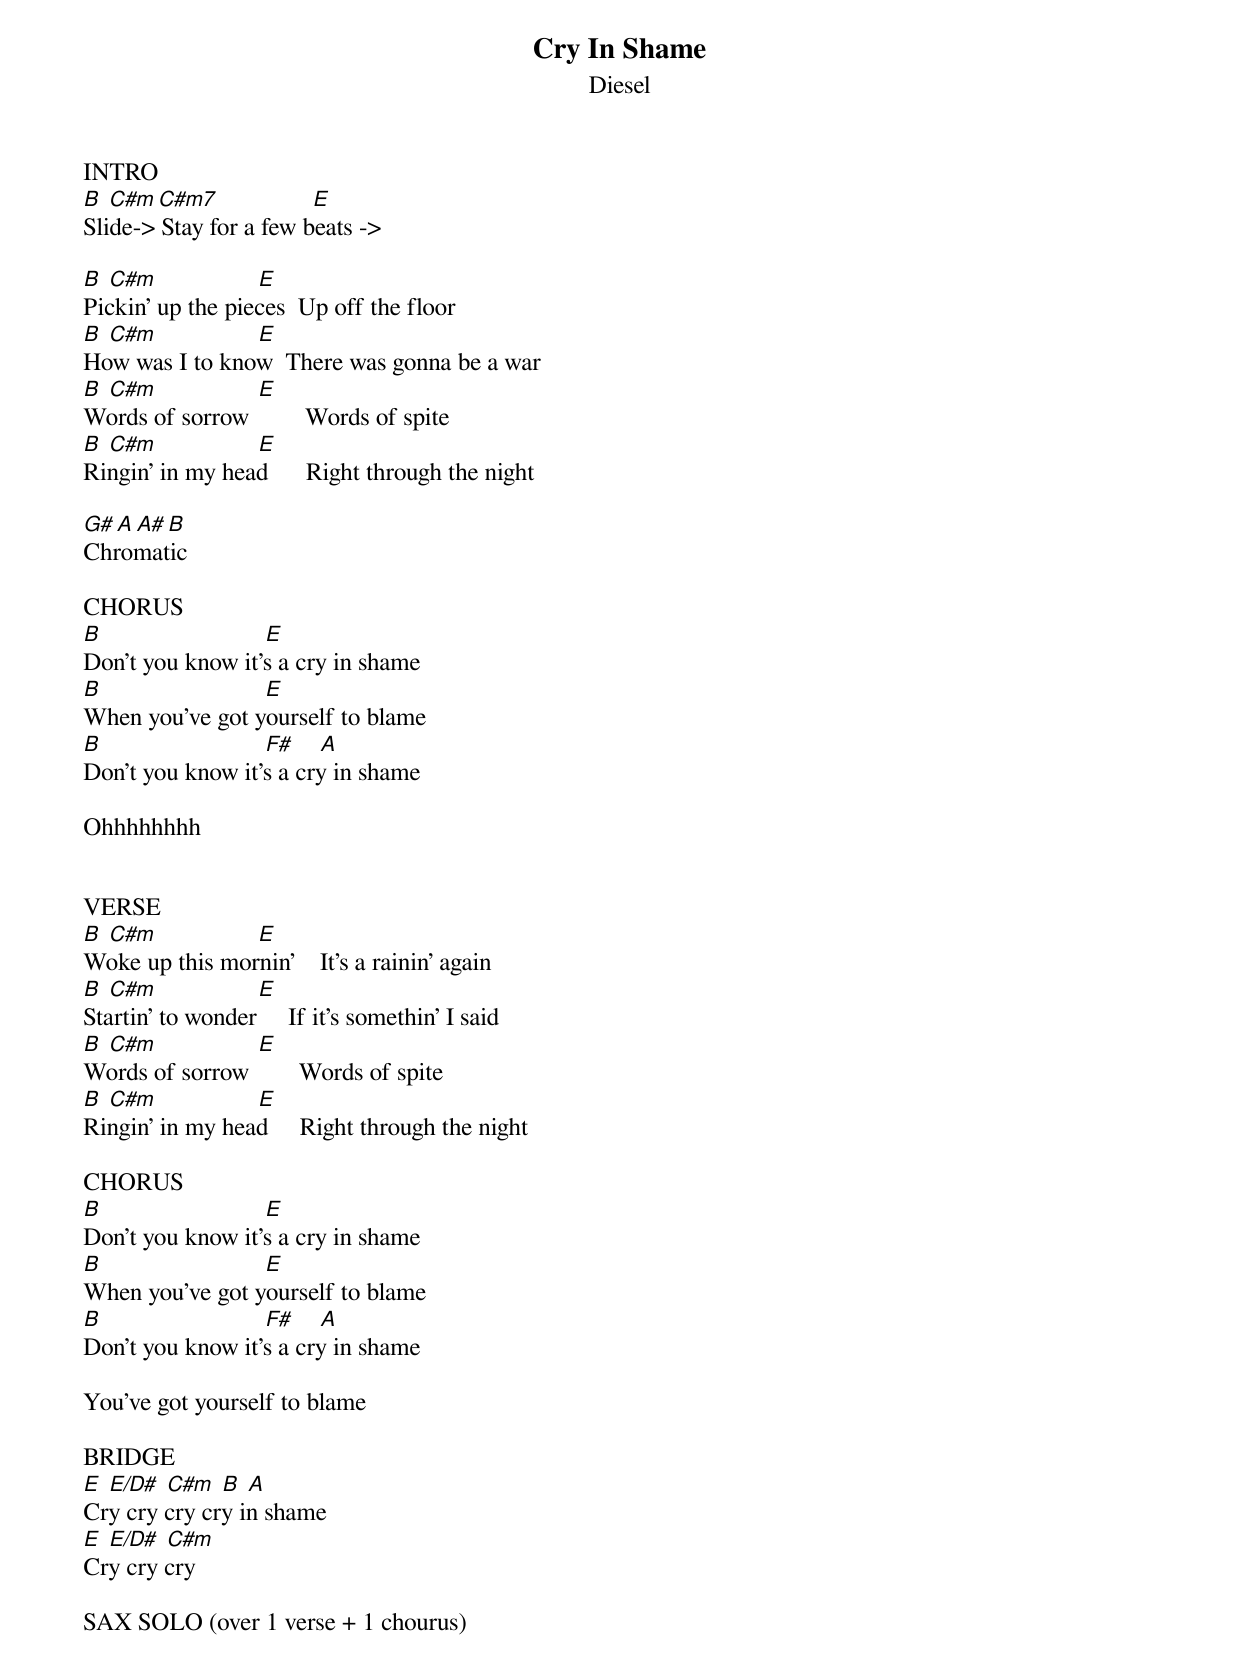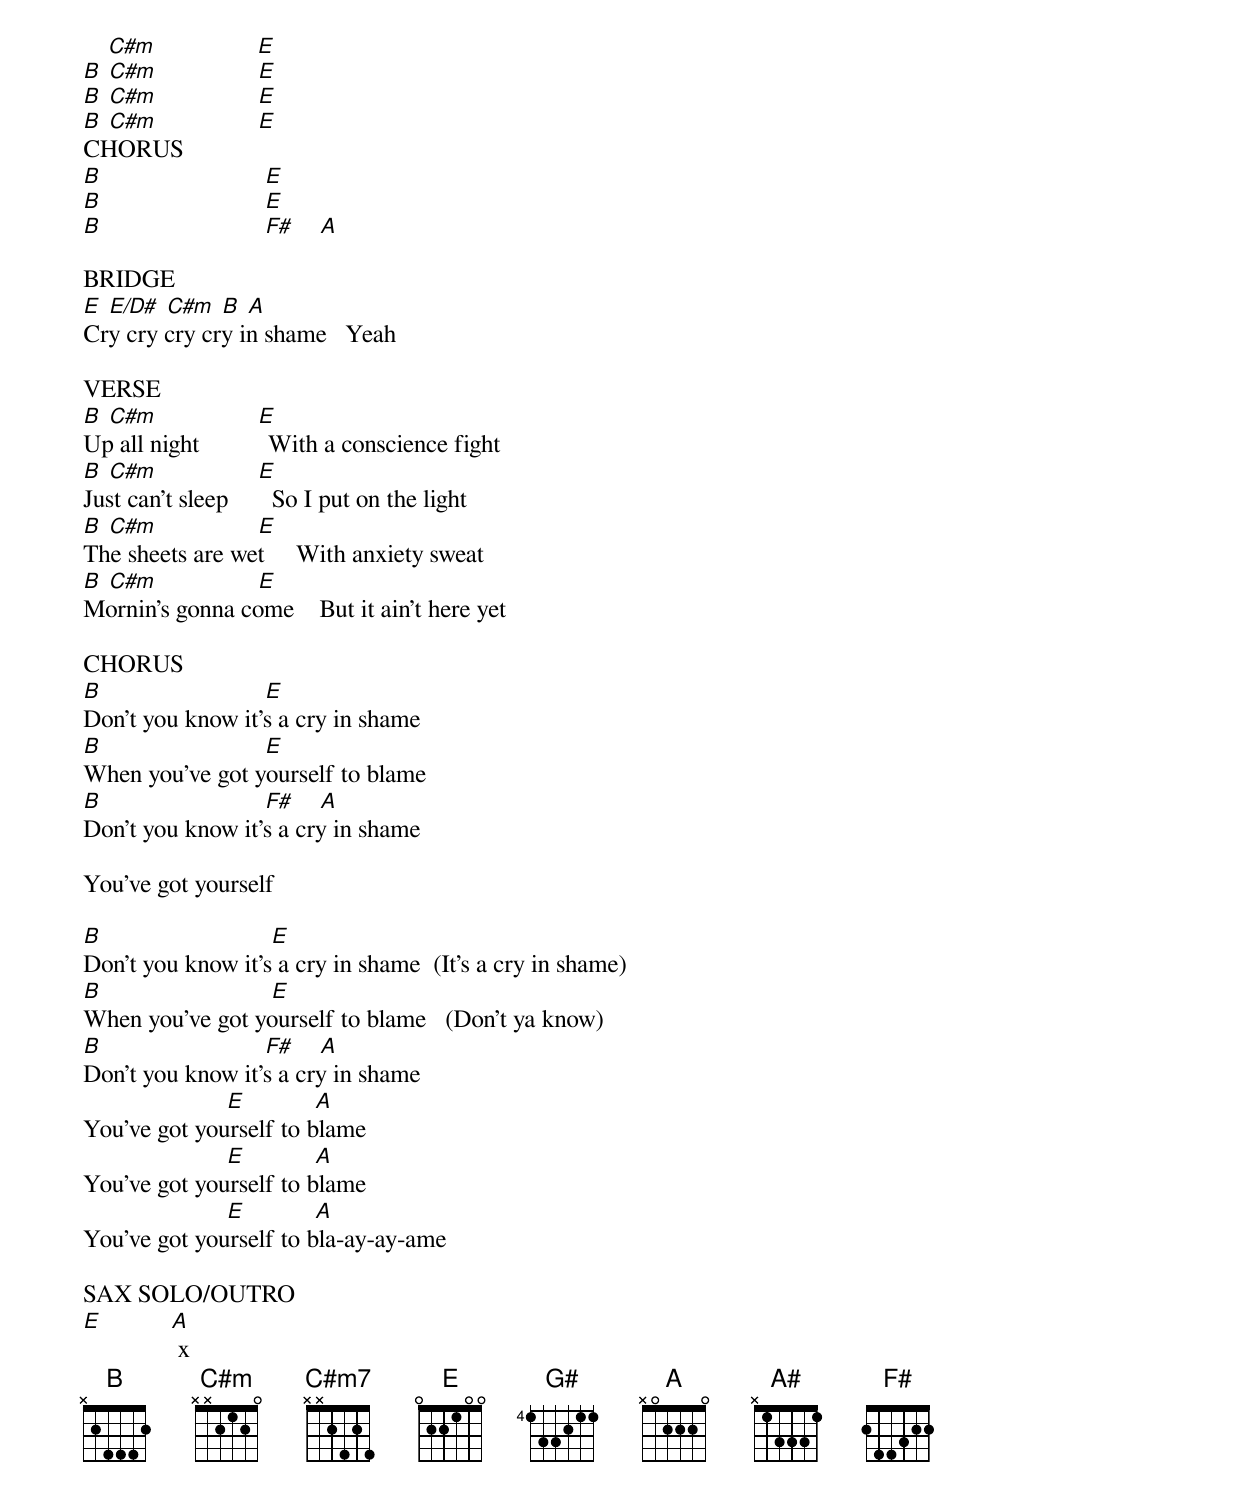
{t: Cry In Shame}
{st: Diesel}

INTRO
[B] [C#m][C#m7]               [E]
Slide-> Stay for a few beats ->

[B] [C#m]                [E]
Pickin' up the pieces  Up off the floor
[B] [C#m]                [E]
How was I to know  There was gonna be a war
[B] [C#m]                [E]
Words of sorrow         Words of spite
[B] [C#m]                [E]
Ringin' in my head      Right through the night

[G#][A][A#][B]
Chromatic

CHORUS
[B]                          [E]
Don't you know it's a cry in shame
[B]                          [E]
When you've got yourself to blame
[B]                          [F#]    [A]
Don't you know it's a cry in shame

Ohhhhhhhh


VERSE
[B] [C#m]                [E]
Woke up this mornin'    It's a rainin' again
[B] [C#m]                [E]
Startin' to wonder     If it's somethin' I said
[B] [C#m]                [E]
Words of sorrow        Words of spite
[B] [C#m]                [E]
Ringin' in my head     Right through the night

CHORUS
[B]                          [E]
Don't you know it's a cry in shame
[B]                          [E]
When you've got yourself to blame
[B]                          [F#]    [A]
Don't you know it's a cry in shame

You've got yourself to blame

BRIDGE
[E] [E/D#] [C#m] [B] [A]
Cry cry cry cry in shame
[E] [E/D#] [C#m]
Cry cry cry

SAX SOLO (over 1 verse + 1 chourus)
    [C#m]                [E]
[B] [C#m]                [E]
[B] [C#m]                [E]
[B] [C#m]                [E]
CHORUS
[B]                          [E]
[B]                          [E]
[B]                          [F#]    [A]

BRIDGE
[E] [E/D#] [C#m] [B] [A]
Cry cry cry cry in shame   Yeah

VERSE
[B] [C#m]                [E]
Up all night           With a conscience fight
[B] [C#m]                [E]
Just can't sleep       So I put on the light
[B] [C#m]                [E]
The sheets are wet     With anxiety sweat
[B] [C#m]                [E]
Mornin's gonna come    But it ain't here yet

CHORUS
[B]                          [E]
Don't you know it's a cry in shame
[B]                          [E]
When you've got yourself to blame
[B]                          [F#]    [A]
Don't you know it's a cry in shame

You've got yourself

[B]                           [E]
Don't you know it's a cry in shame  (It's a cry in shame)
[B]                           [E]
When you've got yourself to blame   (Don't ya know)
[B]                          [F#]    [A]
Don't you know it's a cry in shame
                       [E]           [A]
You've got yourself to blame
                       [E]           [A]
You've got yourself to blame
                       [E]           [A]
You've got yourself to bla-ay-ay-ame

SAX SOLO/OUTRO
[E]           [A] x
